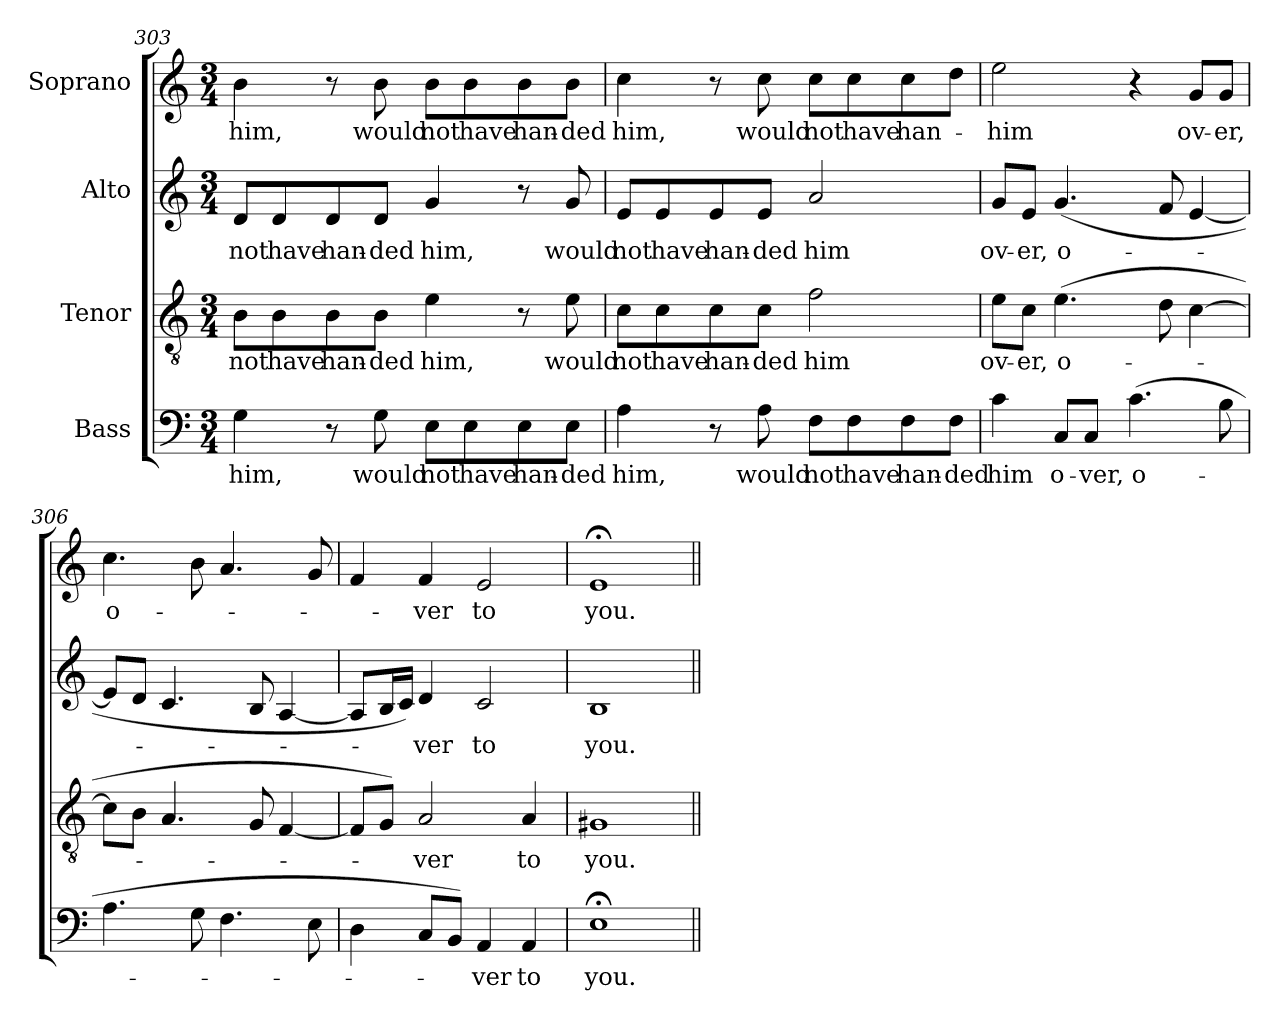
**kern	**text	**kern	**text	**kern	**text	**kern	**text
*part4	*part4	*part3	*part3	*part2	*part2	*part1	*part1
*staff4	*staff4	*staff3	*staff3	*staff2	*staff2	*staff1	*staff1
*I"Bass	*	*I"Tenor	*	*I"Alto	*	*I"Soprano	*
*clefF4	*	*clefGv2	*	*clefG2	*	*clefG2	*
*	*	*ITrd7c12	*	*	*	*	*
*k[]	*	*k[]	*	*k[]	*	*k[]	*
*C:	*	*C:	*	*C:	*	*C:	*
*M3/4	*	*M3/4	*	*M3/4	*	*M3/4	*
=303	=303	=303	=303	=303	=303	=303	=303
!	!LO:LY:b:color=#000000	!	!	!	!	!	!
!	!	!	!LO:LY:b:color=#000000	!	!	!	!
!	!	!	!	!	!LO:LY:b:color=#000000	!	!
!	!	!	!	!	!	!	!LO:LY:b:color=#000000
4Gi\	him,	8BBi\L	not	8di/L	not	4bi\	him,
!	!	!	!LO:LY:b:color=#000000	!	!	!	!
!	!	!	!	!	!LO:LY:b:color=#000000	!	!
.	.	8BBi\	have	8di/	have	.	.
!	!	!	!LO:LY:b:color=#000000	!	!	!	!
!	!	!	!	!	!LO:LY:b:color=#000000	!	!
8r	.	8BBi\	han-	8di/	han-	8r	.
!	!LO:LY:b:color=#000000	!	!	!	!	!	!
!	!	!	!LO:LY:b:color=#000000	!	!	!	!
!	!	!	!	!	!LO:LY:b:color=#000000	!	!
!	!	!	!	!	!	!	!LO:LY:b:color=#000000
8Gi\	would	8BBi\J	-ded	8di/J	-ded	8bi\	would
!	!LO:LY:b:color=#000000	!	!	!	!	!	!
!	!	!	!LO:LY:b:color=#000000	!	!	!	!
!	!	!	!	!	!LO:LY:b:color=#000000	!	!
!	!	!	!	!	!	!	!LO:LY:b:color=#000000
8Ei\L	not	4Ei\	him,	4gi/	him,	8bi\L	not
!	!LO:LY:b:color=#000000	!	!	!	!	!	!
!	!	!	!	!	!	!	!LO:LY:b:color=#000000
8Ei\	have	.	.	.	.	8bi\	have
!	!LO:LY:b:color=#000000	!	!	!	!	!	!
!	!	!	!	!	!	!	!LO:LY:b:color=#000000
8Ei\	han-	8r	.	8r	.	8bi\	han-
!	!LO:LY:b:color=#000000	!	!	!	!	!	!
!	!	!	!LO:LY:b:color=#000000	!	!	!	!
!	!	!	!	!	!LO:LY:b:color=#000000	!	!
!	!	!	!	!	!	!	!LO:LY:b:color=#000000
8Ei\J	-ded	8Ei\	would	8gi/	would	8bi\J	-ded
!!LO:LB:g=z
=304	=304	=304	=304	=304	=304	=304	=304
!	!LO:LY:b:color=#000000	!	!	!	!	!	!
!	!	!	!LO:LY:b:color=#000000	!	!	!	!
!	!	!	!	!	!LO:LY:b:color=#000000	!	!
!	!	!	!	!	!	!	!LO:LY:b:color=#000000
4Ai\	him,	8Ci\L	not	8ei/L	not	4cci\	him,
!	!	!	!LO:LY:b:color=#000000	!	!	!	!
!	!	!	!	!	!LO:LY:b:color=#000000	!	!
.	.	8Ci\	have	8ei/	have	.	.
!	!	!	!LO:LY:b:color=#000000	!	!	!	!
!	!	!	!	!	!LO:LY:b:color=#000000	!	!
8r	.	8Ci\	han-	8ei/	han-	8r	.
!	!LO:LY:b:color=#000000	!	!	!	!	!	!
!	!	!	!LO:LY:b:color=#000000	!	!	!	!
!	!	!	!	!	!LO:LY:b:color=#000000	!	!
!	!	!	!	!	!	!	!LO:LY:b:color=#000000
8Ai\	would	8Ci\J	-ded	8ei/J	-ded	8cci\	would
!	!LO:LY:b:color=#000000	!	!	!	!	!	!
!	!	!	!LO:LY:b:color=#000000	!	!	!	!
!	!	!	!	!	!LO:LY:b:color=#000000	!	!
!	!	!	!	!	!	!	!LO:LY:b:color=#000000
8Fi\L	not	2Fi\	him	2ai/	him	8cci\L	not
!	!LO:LY:b:color=#000000	!	!	!	!	!	!
!	!	!	!	!	!	!	!LO:LY:b:color=#000000
8Fi\	have	.	.	.	.	8cci\	have
!	!LO:LY:b:color=#000000	!	!	!	!	!	!
!	!	!	!	!	!	!	!LO:LY:b:color=#000000
8Fi\	han-	.	.	.	.	8cci\	han-
!	!LO:LY:b:color=#000000	!	!	!	!	!	!
8Fi\J	-ded	.	.	.	.	8ddi\J	.
=305	=305	=305	=305	=305	=305	=305	=305
!	!LO:LY:b:color=#000000	!	!	!	!	!	!
!	!	!	!LO:LY:b:color=#000000	!	!	!	!
!	!	!	!	!	!LO:LY:b:color=#000000	!	!
!	!	!	!	!	!	!	!LO:LY:b:color=#000000
4ci\	him	8Ei\L	ov-	8gi/L	ov-	2eei\	him
!	!	!	!LO:LY:b:color=#000000	!	!	!	!
!	!	!	!	!	!LO:LY:b:color=#000000	!	!
.	.	8Ci\J	-er,	8ei/J	-er,	.	.
!	!LO:LY:b:color=#000000	!	!	!	!	!	!
!	!	!	!LO:LY:b:color=#000000	!	!	!	!
!	!	!	!	!	!LO:LY:b:color=#000000	!	!
8Ci/L	o-	(4.Ei\	o-	(4.gi/	o-	.	.
!	!LO:LY:b:color=#000000	!	!	!	!	!	!
8Ci/J	-ver,	.	.	.	.	.	.
!	!LO:LY:b:color=#000000	!	!	!	!	!	!
(4.ci\	o-	.	.	.	.	4r	.
.	.	8Di\	.	8fi/	.	.	.
!	!	!	!	!	!	!	!LO:LY:b:color=#000000
.	.	[>4Ci\	.	[<4ei/	.	8gi/L	ov-
!	!	!	!	!	!	!	!LO:LY:b:color=#000000
8Bi\	.	.	.	.	.	8gi/J	-er,
=306	=306	=306	=306	=306	=306	=306	=306
!	!	!	!	!	!	!	!LO:LY:b:color=#000000
4.Ai\	.	8Ci\L]	.	8ei/L]	.	4.cci\	o-
.	.	8BBi\J	.	8di/J	.	.	.
.	.	4.AAi/	.	4.ci/	.	.	.
8Gi\	.	.	.	.	.	8bi\	.
4.Fi\	.	.	.	.	.	4.ai/	.
.	.	8GGi/	.	8Bi/	.	.	.
.	.	[<4FFi/	.	[<4Ai/	.	.	.
8Ei\	.	.	.	.	.	8gi/	.
=307	=307	=307	=307	=307	=307	=307	=307
4Di\	.	8FFi/L]	.	8Ai/L]	.	4fi/	.
.	.	8GGi/J)	.	16Bi/L	.	.	.
.	.	.	.	16ci/JJ)	.	.	.
!	!	!	!LO:LY:b:color=#000000	!	!	!	!
!	!	!	!	!	!LO:LY:b:color=#000000	!	!
!	!	!	!	!	!	!	!LO:LY:b:color=#000000
8Ci/L	.	2AAi/	-ver	4di/	-ver	4fi/	-ver
8BBi/J)	.	.	.	.	.	.	.
!	!LO:LY:b:color=#000000	!	!	!	!	!	!
!	!	!	!	!	!LO:LY:b:color=#000000	!	!
!	!	!	!	!	!	!	!LO:LY:b:color=#000000
4AAi/	-ver	.	.	2ci/	to	2ei/	to
!	!LO:LY:b:color=#000000	!	!	!	!	!	!
!	!	!	!LO:LY:b:color=#000000	!	!	!	!
4AAi/	to	4AAi/	to	.	.	.	.
=308	=308	=308	=308	=308	=308	=308	=308
!	!LO:LY:b:color=#000000	!	!	!	!	!	!
!	!	!	!LO:LY:b:color=#000000	!	!	!	!
!	!	!	!	!	!LO:LY:b:color=#000000	!	!
!	!	!	!	!	!	!	!LO:LY:b:color=#000000
1E;i	you.	1GG#Xi	you.	1Bi	you.	1e;i	you.
=||	=||	=||	=||	=||	=||	=||	=||
*-	*-	*-	*-	*-	*-	*-	*-
